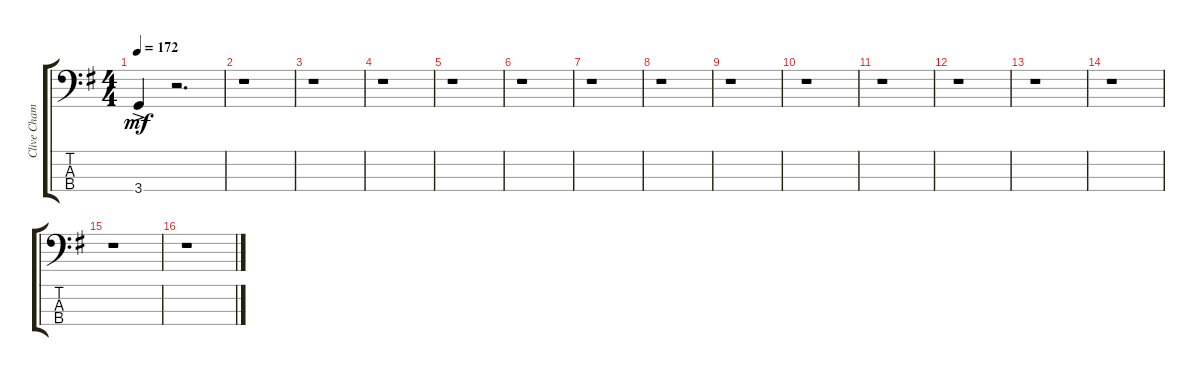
\track ("Clive Chaman" "Clive Cham") {instrument electricbassfinger}
\staff {score tabs}
\tuning (G2 D2 A1 E1) {hide}
\ts (4 4)
\tempo 172
\clef f4
\ks g
3.4{ac}.4{dy mf} r.2{d} |
r.1 |
r.1 |
r.1 |
r.1 |
r.1 |
r.1 |
r.1 |
r.1 |
r.1 |
r.1 |
r.1 |
r.1 |
r.1 |
r.1 |
r.1
